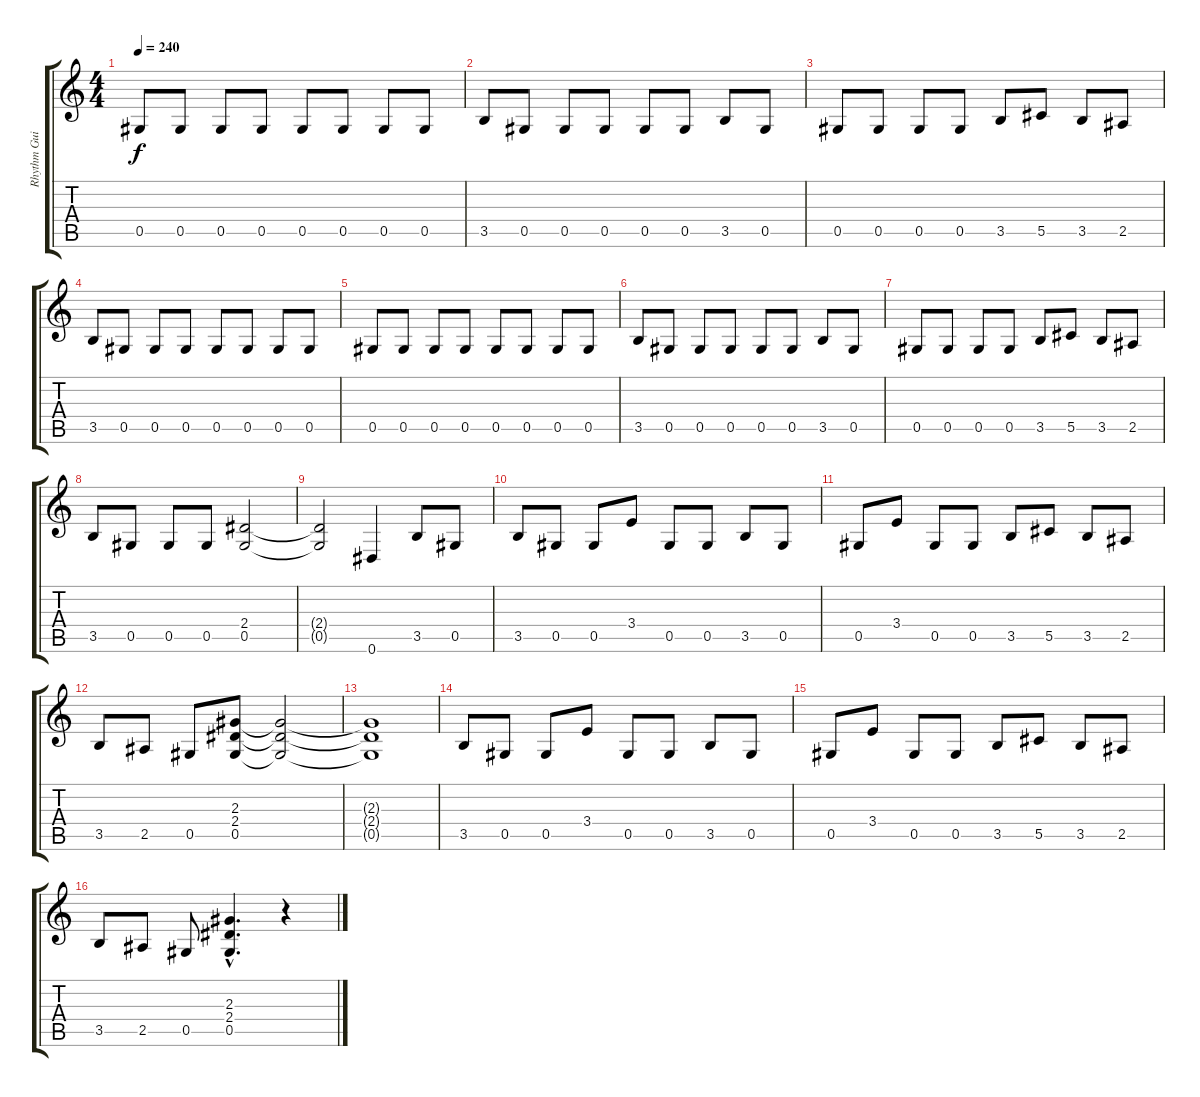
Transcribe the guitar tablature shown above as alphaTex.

\track ("Rhythm Guitar" "Rhythm Gui") {instrument overdrivenguitar}
\staff {score tabs}
\tuning (Eb4 Bb3 Gb3 Db3 Ab2 Eb2) {hide}
\ts (4 4)
\tempo 240
\clef g2
\ks c
0.5.8{dy f} 0.5.8 0.5.8 0.5.8 0.5.8 0.5.8 0.5.8 0.5.8 |
3.5.8 0.5.8 0.5.8 0.5.8 0.5.8 0.5.8 3.5.8 0.5.8 |
0.5.8 0.5.8 0.5.8 0.5.8 3.5.8 5.5.8 3.5.8 2.5.8 |
3.5.8 0.5.8 0.5.8 0.5.8 0.5.8 0.5.8 0.5.8 0.5.8 |
0.5.8 0.5.8 0.5.8 0.5.8 0.5.8 0.5.8 0.5.8 0.5.8 |
3.5.8 0.5.8 0.5.8 0.5.8 0.5.8 0.5.8 3.5.8 0.5.8 |
0.5.8 0.5.8 0.5.8 0.5.8 3.5.8 5.5.8 3.5.8 2.5.8 |
3.5.8 0.5.8 0.5.8 0.5.8 (2.4 0.5).2 |
(2.4{t} 0.5{t}).2 0.6.4 3.5.8 0.5.8 |
3.5.8 0.5.8 0.5.8 3.4.8 0.5.8 0.5.8 3.5.8 0.5.8 |
0.5.8 3.4.8 0.5.8 0.5.8 3.5.8 5.5.8 3.5.8 2.5.8 |
3.5.8 2.5.8 0.5.8 (2.3 2.4 0.5).8 (2.3{t} 2.4{t} 0.5{t}).2 |
(2.3{t} 2.4{t} 0.5{t}).1 |
3.5.8 0.5.8 0.5.8 3.4.8 0.5.8 0.5.8 3.5.8 0.5.8 |
0.5.8 3.4.8 0.5.8 0.5.8 3.5.8 5.5.8 3.5.8 2.5.8 |
3.5.8 2.5.8 0.5.8 (2.3{hac} 2.4{hac} 0.5{hac}).4{d} r.4
